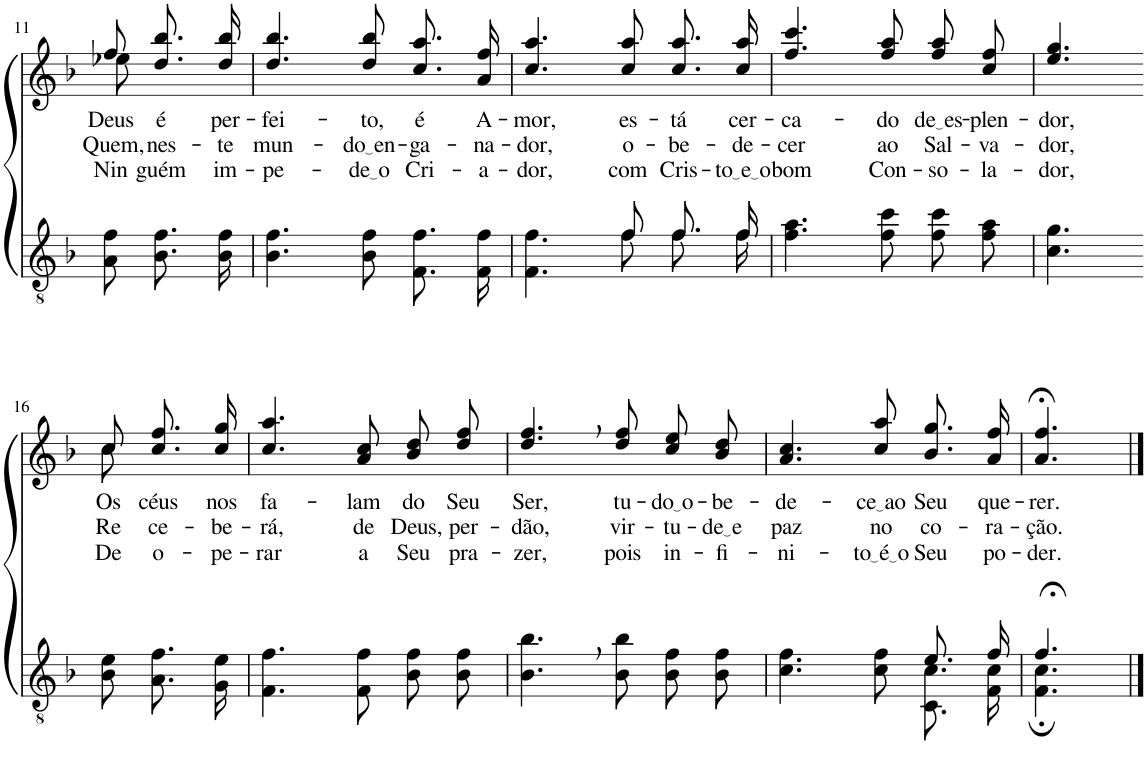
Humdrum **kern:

**kern	**kern	**text	**text	**text
*part2	*part1	*part1	*part1	*part1
*staff2	*staff1	*staff1	*staff1	*staff1
*I"Parte III e IV	*I"Parte I e II	*	*	*
!!LO:PB:g=z
*clefGv2	*clefG2	*	*	*
*Trd5c9	*Trd5c9	*	*	*
*k[b-]	*k[b-]	*	*	*
*M3/4	*M3/4	*	*	*
=11	=11	=11	=11	=11
*	*^	*	*	*
!	!	!	!LO:LY:b	!LO:LY:b	!LO:LY:b
8A\ 8f\	8ff/	8ee-X\	Deus	Quem,	Nin-
!	!	!	!LO:LY:b	!LO:LY:b	!LO:LY:b
8.B-\ 8.f\L	8.dd\ 8.bb-\L	4ryy	é	nes-	-guém
!	!	!	!LO:LY:b	!LO:LY:b	!LO:LY:b
16B-\ 16f\Jk	16dd\ 16bb-\Jk	.	per-	-te	im-
*	*v	*v	*	*	*
=12	=12	=12	=12	=12
!	!	!LO:LY:b	!LO:LY:b	!LO:LY:b
4.B-\ 4.f\	4.dd/ 4.bb-/	-fei-	mun-	-pe-
!	!	!LO:LY:b	!LO:LY:b	!LO:LY:b
8B-\ 8f\	8dd/ 8bb-/	-to,	do en	de o
!	!	!LO:LY:b	!LO:LY:b	!LO:LY:b
8.F\ 8.f\L	8.cc\ 8.aa\L	é	ga-	Cri-
!	!	!LO:LY:b	!LO:LY:b	!LO:LY:b
16F\ 16f\Jk	16a\ 16ff\Jk	A-	-na-	-a-
=13	=13	=13	=13	=13
*^	*	*	*	*
!	!	!	!LO:LY:b	!LO:LY:b	!LO:LY:b
4.ryy	4.F\ 4.f\	4.cc/ 4.aa/	-mor,	-dor,	-dor,
!	!	!	!LO:LY:b	!LO:LY:b	!LO:LY:b
8f/	8f\	8cc/ 8aa/	es-	o-	com
!	!	!	!LO:LY:b	!LO:LY:b	!LO:LY:b
8.f/L	8.f\L	8.cc\ 8.aa\L	-tá	-be-	Cris-
!	!	!	!LO:LY:b	!LO:LY:b	!LO:LY:b
16f/Jk	16f\Jk	16cc\ 16aa\Jk	cer-	-de-	to e o
=14	=14	=14	=14	=14	=14
!	!	!	!LO:LY:b	!LO:LY:b	!LO:LY:b
*v	*v	*	*	*	*
4.f\ 4.a\	4.ff/ 4.ccc/	-ca-	-cer	bom
!	!	!LO:LY:b	!LO:LY:b	!LO:LY:b
8f\ 8cc\	8ff/ 8aa/	-do	ao	Con-
!	!	!LO:LY:b	!LO:LY:b	!LO:LY:b
8f\ 8cc\L	8ff\ 8aa\L	de es	Sal-	-so-
!	!	!LO:LY:b	!LO:LY:b	!LO:LY:b
8f\ 8a\J	8cc\ 8ff\J	-plen-	-va-	-la-
=15	=15	=15	=15	=15
!	!	!LO:LY:b	!LO:LY:b	!LO:LY:b
4.c\ 4.g\	4.ee/ 4.gg/	-dor,	-dor,	-dor,
!!LO:LB:g=z
=16-	=16-	=16-	=16-	=16-
*	*^	*	*	*
!	!	!	!LO:LY:b	!LO:LY:b	!LO:LY:b
8B-\ 8e\	8cc/	8cc\	-Os	Re-	De
!	!	!	!LO:LY:b	!LO:LY:b	!LO:LY:b
8.A\ 8.f\L	8.cc\ 8.ff\L	4ryy	céus	-ce-	o-
!	!	!	!LO:LY:b	!LO:LY:b	!LO:LY:b
16G\ 16e\Jk	16cc\ 16gg\Jk	.	nos	-be-	-pe-
*	*v	*v	*	*	*
=17	=17	=17	=17	=17
!	!	!LO:LY:b	!LO:LY:b	!LO:LY:b
4.F\ 4.f\	4.cc/ 4.aa/	fa-	-rá,	-rar
!	!	!LO:LY:b	!LO:LY:b	!LO:LY:b
8F\ 8f\	8a/ 8cc/	-lam	de	a
!	!	!LO:LY:b	!LO:LY:b	!LO:LY:b
8B-\ 8f\L	8b-\ 8dd\L	do	Deus,	Seu
!	!	!LO:LY:b	!LO:LY:b	!LO:LY:b
8B-\ 8f\J	8dd\ 8ff\J	Seu	per-	pra-
=18	=18	=18	=18	=18
!	!	!LO:LY:b	!LO:LY:b	!LO:LY:b
4.B-\, 4.b-\,	4.dd/, 4.ff/,	Ser,	-dão,	-zer,
!	!	!LO:LY:b	!LO:LY:b	!LO:LY:b
8B-\ 8b-\	8dd/ 8ff/	tu-	vir-	pois
!	!	!LO:LY:b	!LO:LY:b	!LO:LY:b
8B-\ 8f\L	8cc\ 8ee\L	do o	-tu-	in-
!	!	!LO:LY:b	!LO:LY:b	!LO:LY:b
8B-\ 8f\J	8b-\ 8dd\J	-be-	de e	-fi-
=19	=19	=19	=19	=19
*^	*	*	*	*
!	!	!	!LO:LY:b	!LO:LY:b	!LO:LY:b
2ryy	4.c\ 4.f\	4.a/ 4.cc/	-de-	paz	-ni-
!	!	!	!LO:LY:b	!LO:LY:b	!LO:LY:b
.	8c\ 8f\	8cc/ 8aa/	ce ao	no	to é o
!	!	!	!LO:LY:b	!LO:LY:b	!LO:LY:b
8.e/L	8.C/ 8.c/L	8.b-\ 8.gg\L	Seu	co-	Seu
!	!	!	!LO:LY:b	!LO:LY:b	!LO:LY:b
16f/Jk	16F/ 16c/Jk	16a\ 16ff\Jk	que-	-ra-	po-
=20	=20	=20	=20	=20	=20
!	!	!	!LO:LY:b	!LO:LY:b	!LO:LY:b
4.f;</	4.F\; 4.c\;	4.a/;< 4.ff/;<	-rer.	-ção.	-der.
*v	*v	*	*	*	*
==	==	==	==	==
*-	*-	*-	*-	*-
